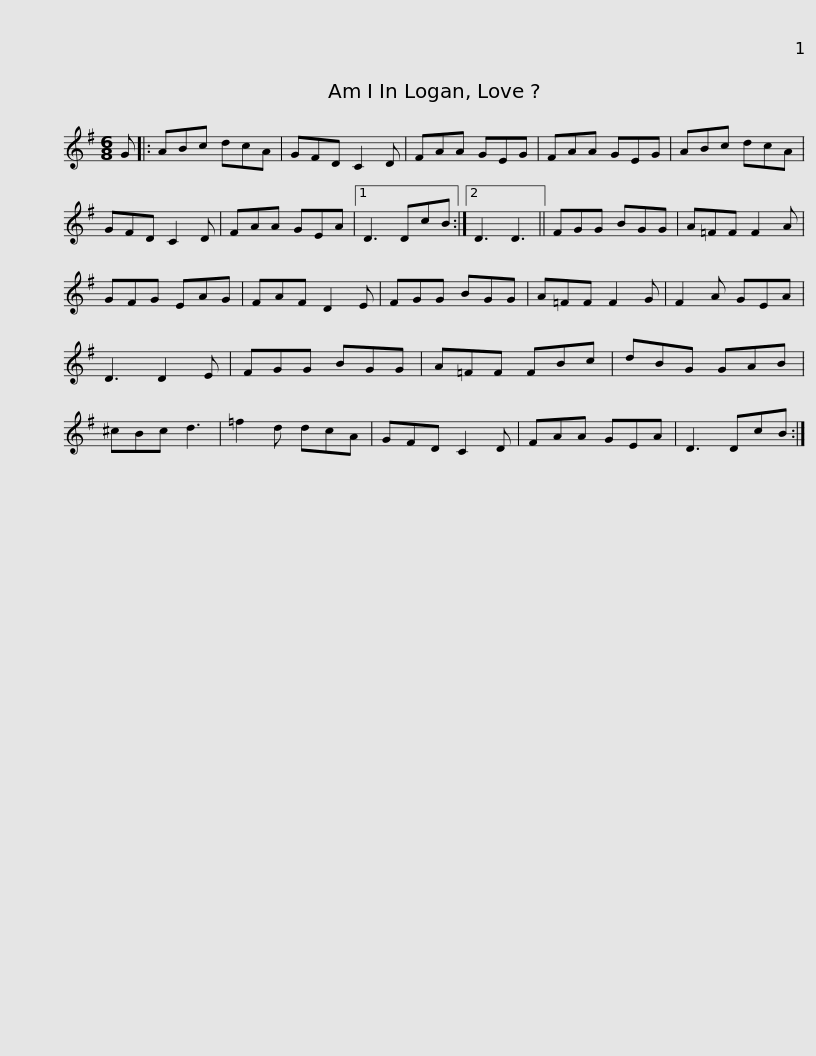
X:1
L:1/8
M:6/8
I:linebreak $
K:G
V:1 treble
V:1
 G |: ABc dcA | GFD C2 D | FAA GEG | FAA GEG | %5
 ABc dcA | GFD C2 D | FAA GEA |1$ D3 DcB :|2 D3 D3 || %10
 FGG BGG | A=FF F2 A | GFG EAG | FAF D2 E | FGG BGG | %15
 A=FF F2 G |$ F2 A GEA | D3 D2 E | FGG BGG | A=FF FBc | %20
 dBG GAB | ^cBc d3 | =f2 d dcA | GFD C2 D |$ FAA GEA | %25
 D3 DcB :| %26
